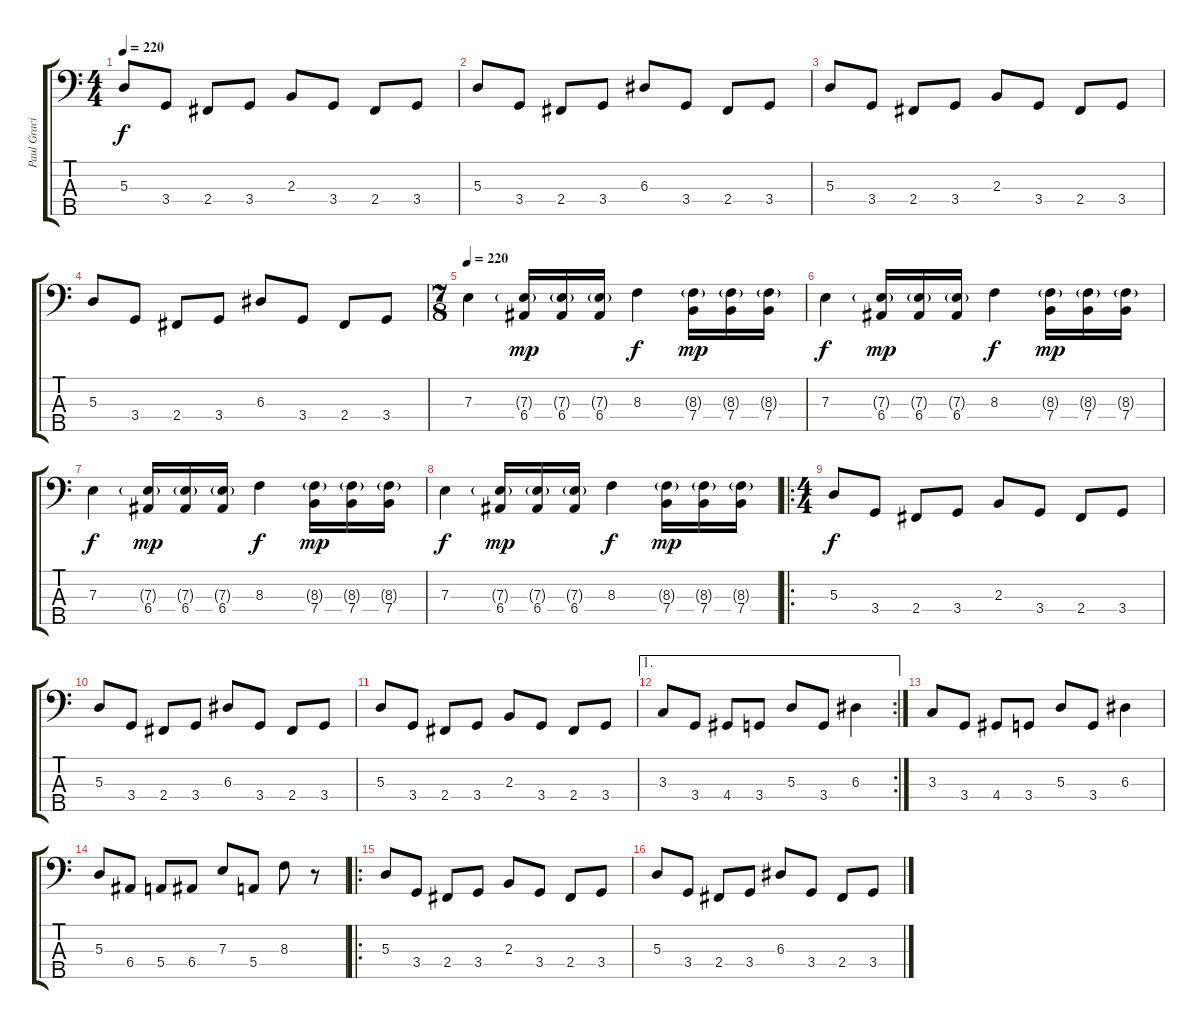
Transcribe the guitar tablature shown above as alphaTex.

\track ("Paul Gracia" "Paul Graci") {instrument electricbassfinger}
\staff {score tabs}
\tuning (G2 D2 A1 E1 B0) {hide}
\ts (4 4)
\tempo 220
\clef f4
\ks c
5.3.8{dy f} 3.4.8 2.4.8 3.4.8 2.3.8 3.4.8 2.4.8 3.4.8 |
5.3.8 3.4.8 2.4.8 3.4.8 6.3.8 3.4.8 2.4.8 3.4.8 |
5.3.8 3.4.8 2.4.8 3.4.8 2.3.8 3.4.8 2.4.8 3.4.8 |
5.3.8 3.4.8 2.4.8 3.4.8 6.3.8 3.4.8 2.4.8 3.4.8 |
\ts (7 8)
\tempo 220
7.3.4 (7.3{g} 6.4).16{dy mp} (7.3{g} 6.4).16 (7.3{g} 6.4).16 8.3.4{dy f} (8.3{g} 7.4).16{dy mp} (8.3{g} 7.4).16 (8.3{g} 7.4).16 |
7.3.4{dy f} (7.3{g} 6.4).16{dy mp} (7.3{g} 6.4).16 (7.3{g} 6.4).16 8.3.4{dy f} (8.3{g} 7.4).16{dy mp} (8.3{g} 7.4).16 (8.3{g} 7.4).16 |
7.3.4{dy f} (7.3{g} 6.4).16{dy mp} (7.3{g} 6.4).16 (7.3{g} 6.4).16 8.3.4{dy f} (8.3{g} 7.4).16{dy mp} (8.3{g} 7.4).16 (8.3{g} 7.4).16 |
7.3.4{dy f} (7.3{g} 6.4).16{dy mp} (7.3{g} 6.4).16 (7.3{g} 6.4).16 8.3.4{dy f} (8.3{g} 7.4).16{dy mp} (8.3{g} 7.4).16 (8.3{g} 7.4).16 |
\ro
\ts (4 4)
5.3.8{dy f} 3.4.8 2.4.8 3.4.8 2.3.8 3.4.8 2.4.8 3.4.8 |
5.3.8 3.4.8 2.4.8 3.4.8 6.3.8 3.4.8 2.4.8 3.4.8 |
5.3.8 3.4.8 2.4.8 3.4.8 2.3.8 3.4.8 2.4.8 3.4.8 |
\ae 1
\rc 2
3.3.8 3.4.8 4.4.8 3.4.8 5.3.8 3.4.8 6.3.4 |
3.3.8 3.4.8 4.4.8 3.4.8 5.3.8 3.4.8 6.3.4 |
5.3.8 6.4.8 5.4.8 6.4.8 7.3.8 5.4.8 8.3.8 r.8 |
\ro
5.3.8 3.4.8 2.4.8 3.4.8 2.3.8 3.4.8 2.4.8 3.4.8 |
5.3.8 3.4.8 2.4.8 3.4.8 6.3.8 3.4.8 2.4.8 3.4.8
